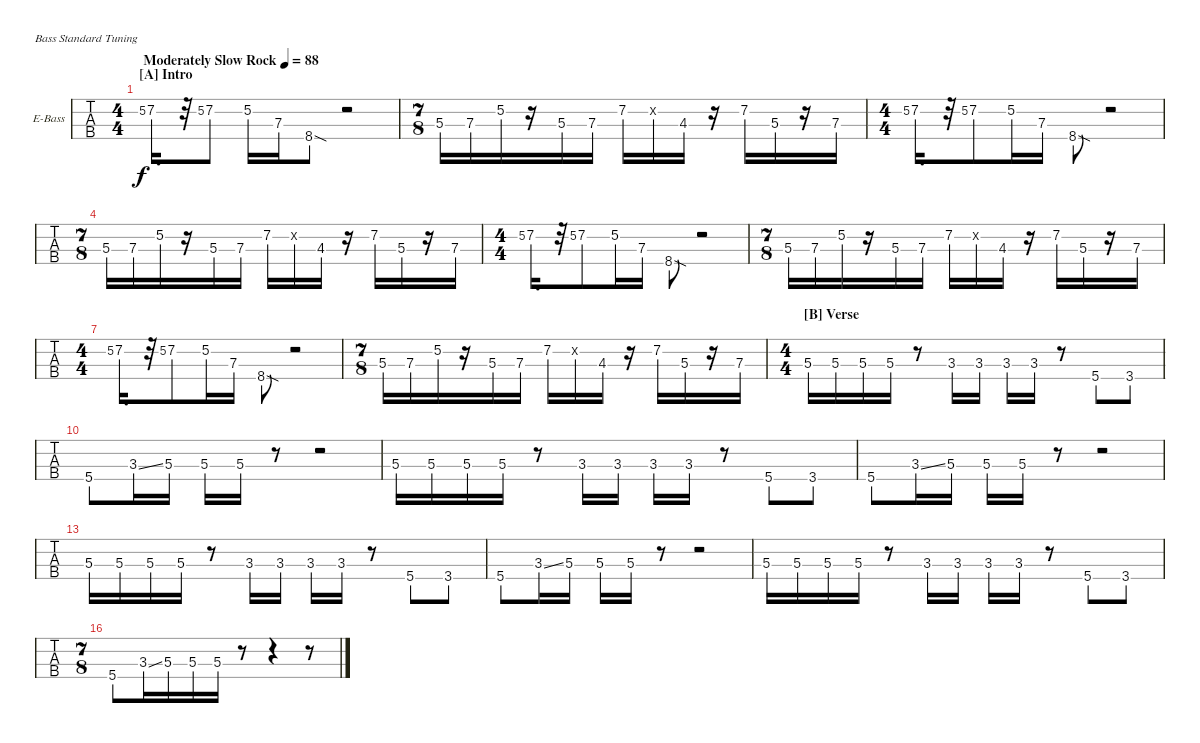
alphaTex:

\bracketExtendMode nobrackets
\firstSystemTrackNameOrientation horizontal
\otherSystemsTrackNameOrientation horizontal
\defaultBarNumberDisplay FirstOfSystem
\track ("Bass" "E-Bass") {instrument electricbassfinger}
\staff {tabs}
\tuning (G2 D2 A1 E1)
\ts (4 4)
\beaming (8 2 2 2 2)
\section ("A" "Intro")
\scale
0.478284
\tempo (88 "Moderately Slow Rock")
\accidentals auto
\clef f4
\ottava regular
\simile none
\ks a
5.2.8{gr dy f instrument electricbassfinger} 7.2.16{d} r.32 5.2.8{gr} 7.2.8 5.2.16 7.3.16 8.4{sod}.8 r.2 |
\ts (7 8)
\beaming (8 3 2 2)
\scale
0.520826 5.3.16 7.3.16 5.2.16 r.16 5.3.16 7.3.16 7.2.16 0.2{x}.16 4.3.16 r.16 7.2.16 5.3.16 r.16 7.3.16 |
\ts (4 4)
\beaming (8 3 2 2 1)
\scale
0.528046 5.2.8{gr} 7.2.16{d} r.32 5.2.8{gr} 7.2.8 5.2.16 7.3.16 8.4{sod}.8 r.2 |
\ts (7 8)
\beaming (8 3 2 2)
\scale
0.471585 5.3.16 7.3.16 5.2.16 r.16 5.3.16 7.3.16 7.2.16 0.2{x}.16 4.3.16 r.16 7.2.16 5.3.16 r.16 7.3.16 |
\ts (4 4)
\beaming (8 3 2 2 1)
\scale
0.544634 5.2.8{gr} 7.2.16{d} r.32 5.2.8{gr} 7.2.8 5.2.16 7.3.16 8.4{sod}.8 r.2 |
\ts (7 8)
\beaming (8 3 2 2)
\scale
0.455038 5.3.16 7.3.16 5.2.16 r.16 5.3.16 7.3.16 7.2.16 0.2{x}.16 4.3.16 r.16 7.2.16 5.3.16 r.16 7.3.16 |
\ts (4 4)
\beaming (8 3 2 2 1)
\scale
0.563987 5.2.8{gr} 7.2.16{d} r.32 5.2.8{gr} 7.2.8 5.2.16 7.3.16 8.4{sod}.8 r.2 |
\ts (7 8)
\beaming (8 3 2 2)
\scale
0.435733 5.3.16 7.3.16 5.2.16 r.16 5.3.16 7.3.16 7.2.16 0.2{x}.16 4.3.16 r.16 7.2.16 5.3.16 r.16 7.3.16 |
\ts (4 4)
\beaming (8 2 2 2 2)
\section ("B" "Verse")
\scale
0.516484 5.3.16 5.3.16 5.3.16 5.3.16 r.8 3.3.16 3.3.16 3.3.16 3.3.16 r.8 5.4{st}.8 3.4{st}.8 |
\scale
0.483516 5.4{st}.8 3.3{ss}.16 5.3.16 5.3.16 5.3.16 r.8 r.2 |
\scale
0.5 5.3.16 5.3.16 5.3.16 5.3.16 r.8 3.3.16 3.3.16 3.3.16 3.3.16 r.8 5.4{st}.8 3.4{st}.8 |
\scale
0.5 5.4{st}.8 3.3{ss}.16 5.3.16 5.3.16 5.3.16 r.8 r.2 |
\scale
0.5 5.3.16 5.3.16 5.3.16 5.3.16 r.8 3.3.16 3.3.16 3.3.16 3.3.16 r.8 5.4{st}.8 3.4{st}.8 |
\scale
0.5 5.4{st}.8 3.3{ss}.16 5.3.16 5.3.16 5.3.16 r.8 r.2 |
\scale
0.511628 5.3.16 5.3.16 5.3.16 5.3.16 r.8 3.3.16 3.3.16 3.3.16 3.3.16 r.8 5.4{st}.8 3.4{st}.8 |
\ts (7 8)
\beaming (8 3 2 2)
\scale
0.488372 5.4{st}.8 3.3{ss}.16 5.3.16 5.3.16 5.3.16 r.8 r.4 r.8
